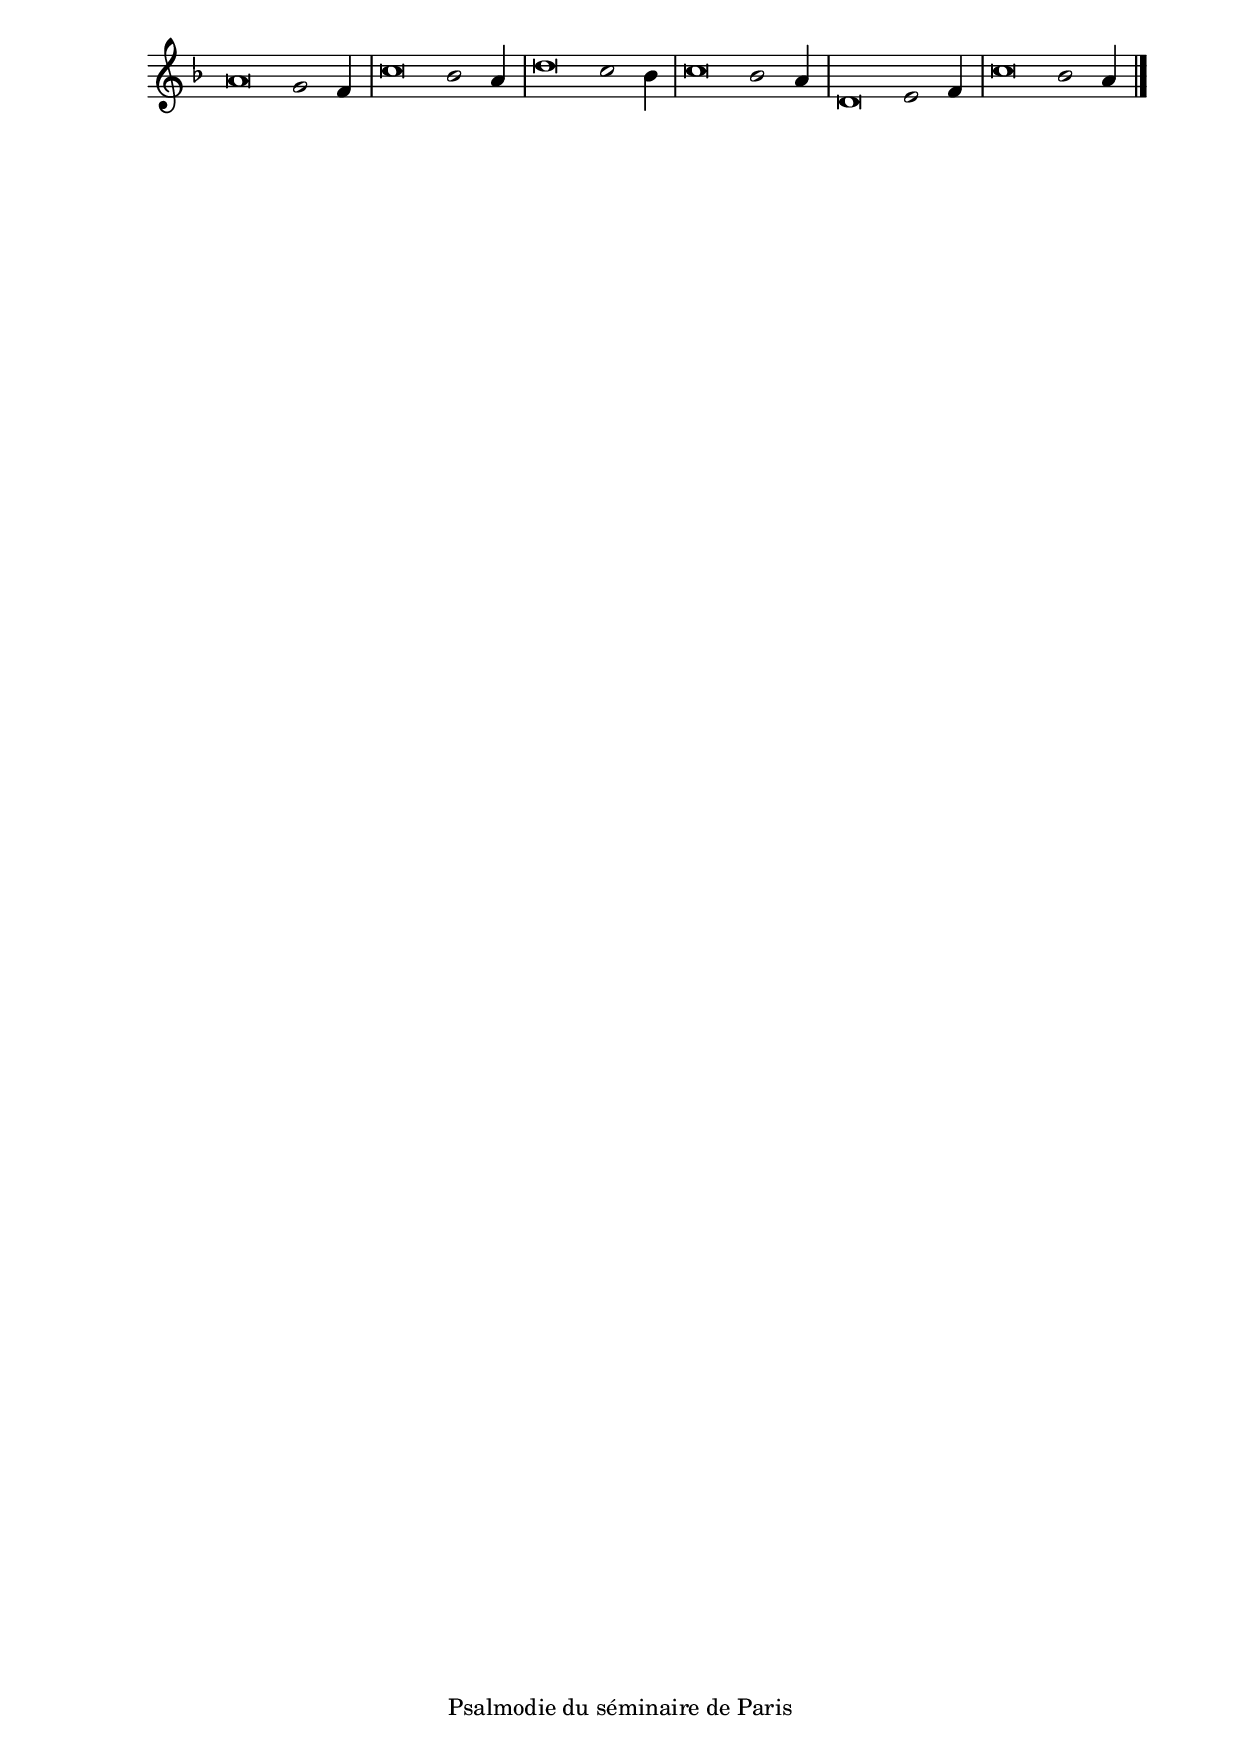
\version "2.20.0"
\language "italiano"

stemOff = \hide Staff.Stem
stemOn  = \undo \stemOff

\header {
  %title = "Psaume 149"
  %tagline = ##f
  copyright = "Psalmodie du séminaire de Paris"
}

\score {
  \new Staff \with { \remove "Time_signature_engraver" }
  \relative
  {
    \key fa \major
    \cadenzaOn
    \stemOff la'\breve sol2 \stemOn fa4
    \bar "|"
    \stemOff do'\breve sib2 \stemOn la4
    \bar "|"
    \stemOff re\breve do2 \stemOn sib4
    \bar "|"
    \stemOff do\breve sib2 \stemOn la4
    \bar "|"
    \stemOff re,\breve mi2 \stemOn fa4
    \bar "|"
    \stemOff do'\breve sib2 \stemOn la4
    \bar "|."
  }
}